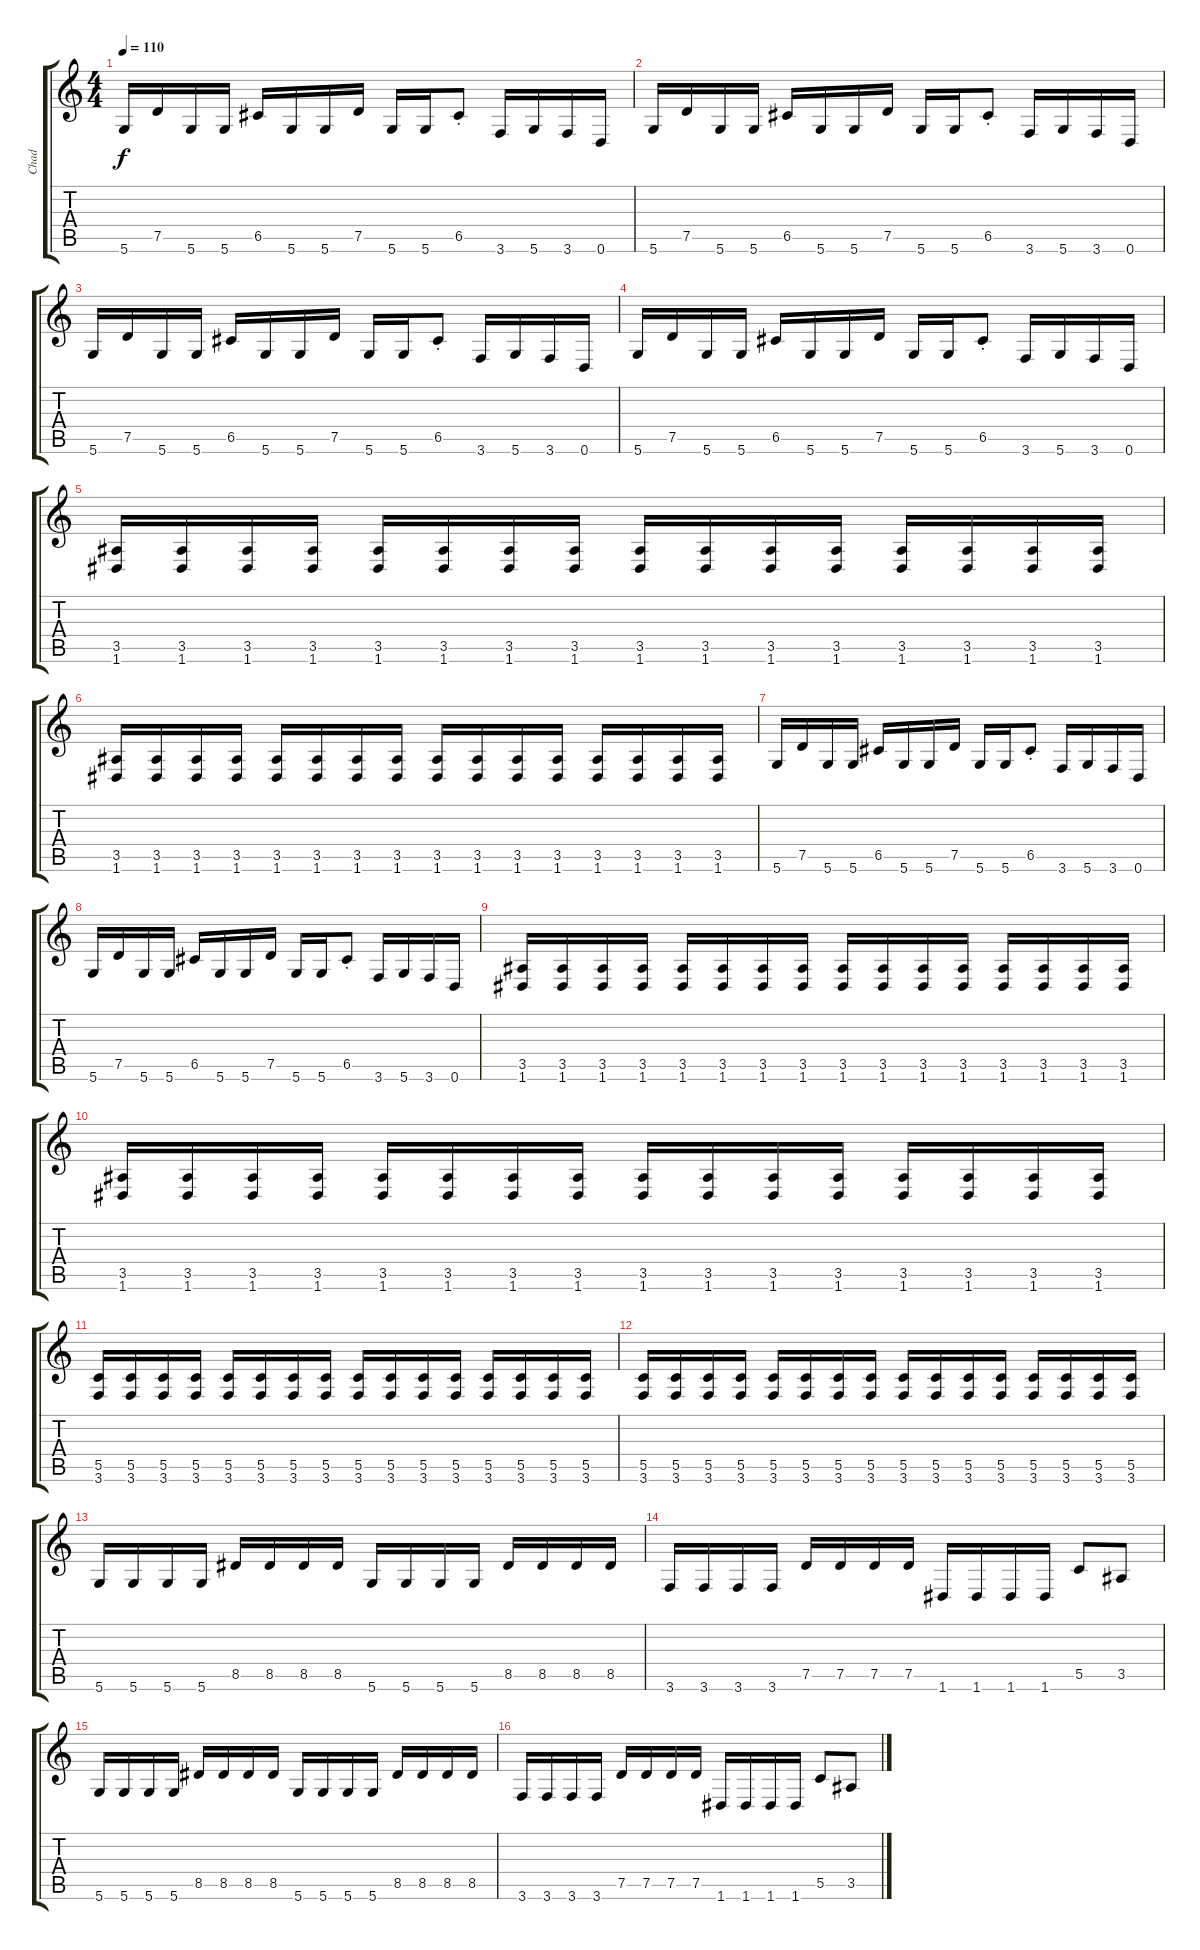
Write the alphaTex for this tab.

\track ("Chad" "Chad") {instrument overdrivenguitar}
\staff {score tabs}
\tuning (D4 A3 F3 C3 G2 D2) {hide}
\ts (4 4)
\tempo 110
\clef g2
\ks c
5.6.16{dy f} 7.5.16 5.6.16 5.6.16 6.5.16 5.6.16 5.6.16 7.5.16 5.6.16 5.6.16 6.5{st}.8 3.6.16 5.6.16 3.6.16 0.6.16 |
5.6.16 7.5.16 5.6.16 5.6.16 6.5.16 5.6.16 5.6.16 7.5.16 5.6.16 5.6.16 6.5{st}.8 3.6.16 5.6.16 3.6.16 0.6.16 |
5.6.16 7.5.16 5.6.16 5.6.16 6.5.16 5.6.16 5.6.16 7.5.16 5.6.16 5.6.16 6.5{st}.8 3.6.16 5.6.16 3.6.16 0.6.16 |
5.6.16 7.5.16 5.6.16 5.6.16 6.5.16 5.6.16 5.6.16 7.5.16 5.6.16 5.6.16 6.5{st}.8 3.6.16 5.6.16 3.6.16 0.6.16 |
(3.5 1.6).16 (3.5 1.6).16 (3.5 1.6).16 (3.5 1.6).16 (3.5 1.6).16 (3.5 1.6).16 (3.5 1.6).16 (3.5 1.6).16 (3.5 1.6).16 (3.5 1.6).16 (3.5 1.6).16 (3.5 1.6).16 (3.5 1.6).16 (3.5 1.6).16 (3.5 1.6).16 (3.5 1.6).16 |
(3.5 1.6).16 (3.5 1.6).16 (3.5 1.6).16 (3.5 1.6).16 (3.5 1.6).16 (3.5 1.6).16 (3.5 1.6).16 (3.5 1.6).16 (3.5 1.6).16 (3.5 1.6).16 (3.5 1.6).16 (3.5 1.6).16 (3.5 1.6).16 (3.5 1.6).16 (3.5 1.6).16 (3.5 1.6).16 |
5.6.16 7.5.16 5.6.16 5.6.16 6.5.16 5.6.16 5.6.16 7.5.16 5.6.16 5.6.16 6.5{st}.8 3.6.16 5.6.16 3.6.16 0.6.16 |
5.6.16 7.5.16 5.6.16 5.6.16 6.5.16 5.6.16 5.6.16 7.5.16 5.6.16 5.6.16 6.5{st}.8 3.6.16 5.6.16 3.6.16 0.6.16 |
(3.5 1.6).16 (3.5 1.6).16 (3.5 1.6).16 (3.5 1.6).16 (3.5 1.6).16 (3.5 1.6).16 (3.5 1.6).16 (3.5 1.6).16 (3.5 1.6).16 (3.5 1.6).16 (3.5 1.6).16 (3.5 1.6).16 (3.5 1.6).16 (3.5 1.6).16 (3.5 1.6).16 (3.5 1.6).16 |
(3.5 1.6).16 (3.5 1.6).16 (3.5 1.6).16 (3.5 1.6).16 (3.5 1.6).16 (3.5 1.6).16 (3.5 1.6).16 (3.5 1.6).16 (3.5 1.6).16 (3.5 1.6).16 (3.5 1.6).16 (3.5 1.6).16 (3.5 1.6).16 (3.5 1.6).16 (3.5 1.6).16 (3.5 1.6).16 |
(5.5 3.6).16 (5.5 3.6).16 (5.5 3.6).16 (5.5 3.6).16 (5.5 3.6).16 (5.5 3.6).16 (5.5 3.6).16 (5.5 3.6).16 (5.5 3.6).16 (5.5 3.6).16 (5.5 3.6).16 (5.5 3.6).16 (5.5 3.6).16 (5.5 3.6).16 (5.5 3.6).16 (5.5 3.6).16 |
(5.5 3.6).16 (5.5 3.6).16 (5.5 3.6).16 (5.5 3.6).16 (5.5 3.6).16 (5.5 3.6).16 (5.5 3.6).16 (5.5 3.6).16 (5.5 3.6).16 (5.5 3.6).16 (5.5 3.6).16 (5.5 3.6).16 (5.5 3.6).16 (5.5 3.6).16 (5.5 3.6).16 (5.5 3.6).16 |
5.6.16 5.6.16 5.6.16 5.6.16 8.5.16 8.5.16 8.5.16 8.5.16 5.6.16 5.6.16 5.6.16 5.6.16 8.5.16 8.5.16 8.5.16 8.5.16 |
3.6.16 3.6.16 3.6.16 3.6.16 7.5.16 7.5.16 7.5.16 7.5.16 1.6.16 1.6.16 1.6.16 1.6.16 5.5.8 3.5.8 |
5.6.16 5.6.16 5.6.16 5.6.16 8.5.16 8.5.16 8.5.16 8.5.16 5.6.16 5.6.16 5.6.16 5.6.16 8.5.16 8.5.16 8.5.16 8.5.16 |
3.6.16 3.6.16 3.6.16 3.6.16 7.5.16 7.5.16 7.5.16 7.5.16 1.6.16 1.6.16 1.6.16 1.6.16 5.5.8 3.5.8
